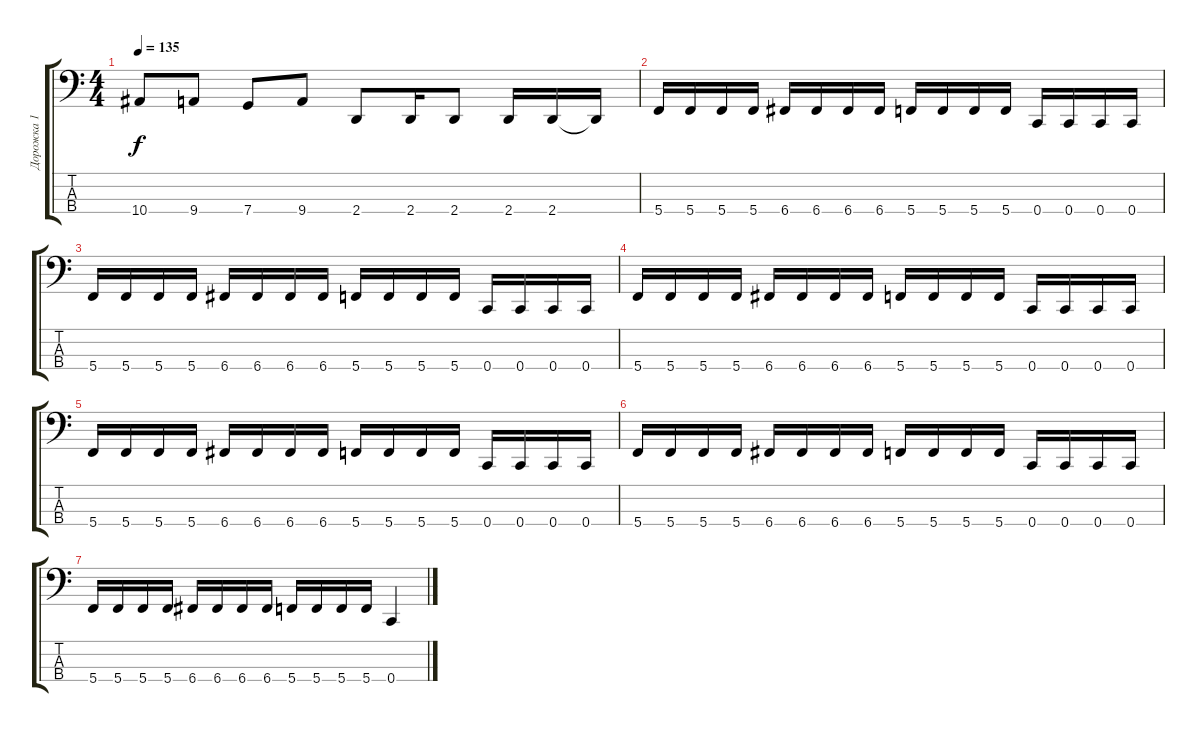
\track ("Дорожка 1" "Дорожка 1") {instrument slapbass1}
\staff {score tabs}
\tuning (Eb2 Bb1 F1 C1) {hide}
\ts (4 4)
\tempo 135
\clef f4
\ks c
10.4.8{dy f} 9.4.8 7.4.8 9.4.8 2.4.8 2.4.16 2.4.8 2.4.16 2.4.16 2.4{t}.16 |
5.4.16 5.4.16 5.4.16 5.4.16 6.4.16 6.4.16 6.4.16 6.4.16 5.4.16 5.4.16 5.4.16 5.4.16 0.4.16 0.4.16 0.4.16 0.4.16 |
5.4.16 5.4.16 5.4.16 5.4.16 6.4.16 6.4.16 6.4.16 6.4.16 5.4.16 5.4.16 5.4.16 5.4.16 0.4.16 0.4.16 0.4.16 0.4.16 |
5.4.16 5.4.16 5.4.16 5.4.16 6.4.16 6.4.16 6.4.16 6.4.16 5.4.16 5.4.16 5.4.16 5.4.16 0.4.16 0.4.16 0.4.16 0.4.16 |
5.4.16 5.4.16 5.4.16 5.4.16 6.4.16 6.4.16 6.4.16 6.4.16 5.4.16 5.4.16 5.4.16 5.4.16 0.4.16 0.4.16 0.4.16 0.4.16 |
5.4.16 5.4.16 5.4.16 5.4.16 6.4.16 6.4.16 6.4.16 6.4.16 5.4.16 5.4.16 5.4.16 5.4.16 0.4.16 0.4.16 0.4.16 0.4.16 |
5.4.16 5.4.16 5.4.16 5.4.16 6.4.16 6.4.16 6.4.16 6.4.16 5.4.16 5.4.16 5.4.16 5.4.16 0.4.4
